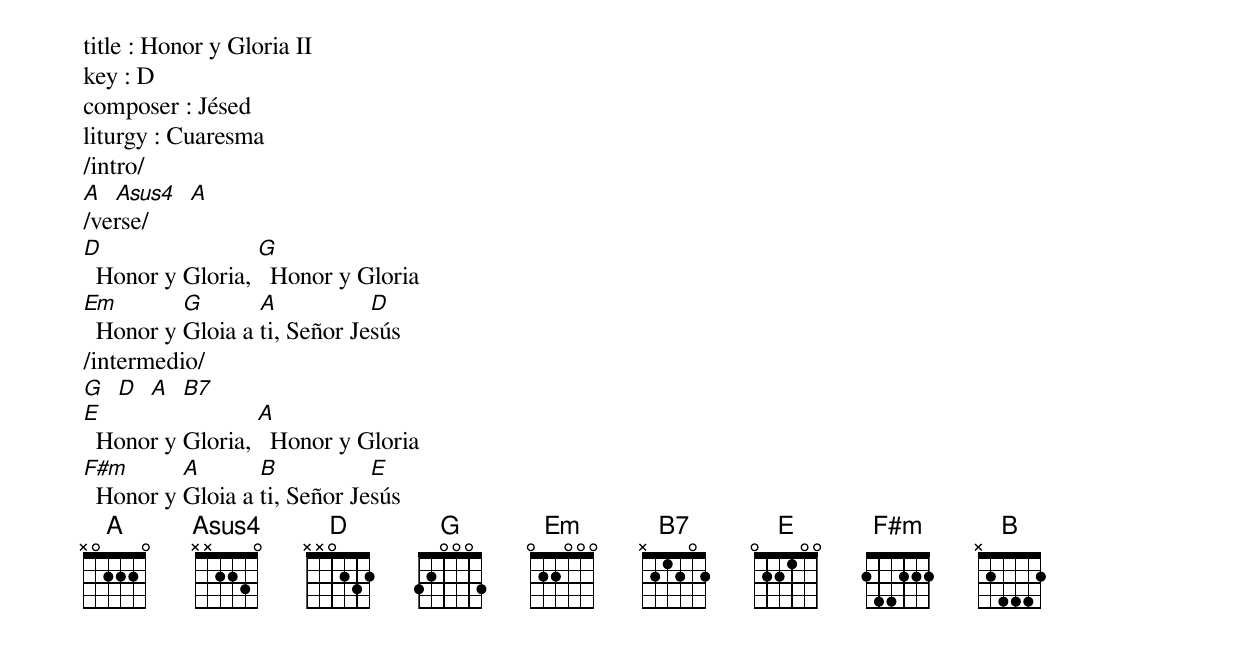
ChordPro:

title : Honor y Gloria II
key : D
composer : Jésed
liturgy : Cuaresma
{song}
/intro/
[A]  [Asus4]  [A]
/verse/
[D]  Honor y Gloria, [G]  Honor y Gloria
[Em]  Honor y [G]Gloia a [A]ti, Señor Je[D]sús
/intermedio/
[G]  [D]  [A]  [B7]
[E]  Honor y Gloria, [A]  Honor y Gloria
[F#m]  Honor y [A]Gloia a [B]ti, Señor Je[E]sús
